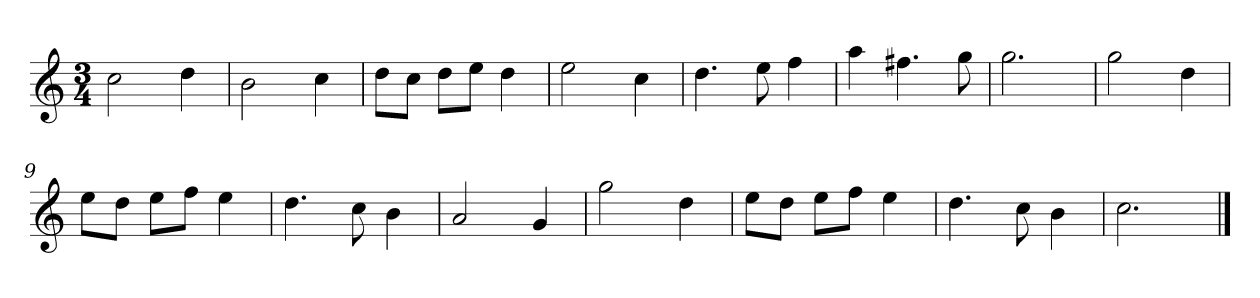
**kern
*part1
*staff1
*k[]
*M3/4
*MM120
=1
2cc
4dd
=2
2b
4cc
=3
8ddL
8ccJ
8ddL
8eeJ
4dd
=4
2ee
4cc
=5
4.dd
8ee
4ff
=6
4aa
4.ff#X
8gg
=7
2.gg
=8
2gg
4dd
=9
8eeL
8ddJ
8eeL
8ffJ
4ee
=10
4.dd
8cc
4b
=11
2a
4g
=12
2gg
4dd
=13
8eeL
8ddJ
8eeL
8ffJ
4ee
=14
4.dd
8cc
4b
=15
2.cc
==
*-
